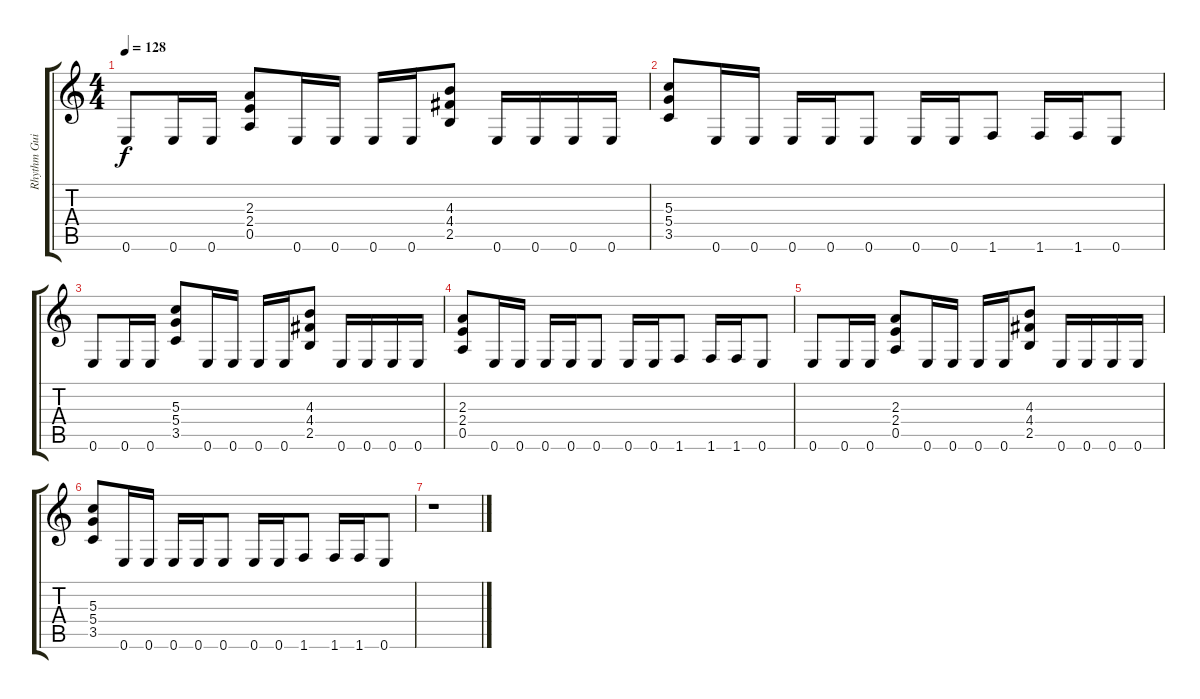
\track ("Rhythm Guitar 3" "Rhythm Gui") {instrument distortionguitar}
\staff {score tabs}
\tuning (E4 B3 G3 D3 A2 E2) {hide}
\ts (4 4)
\tempo 128
\clef g2
\ks c
0.6.8{dy f volume 6} 0.6.16 0.6.16 (2.3 2.4 0.5).8 0.6.16 0.6.16 0.6.16 0.6.16 (4.3 4.4 2.5).8 0.6.16 0.6.16 0.6.16 0.6.16 |
(5.3 5.4 3.5).8 0.6.16 0.6.16 0.6.16 0.6.16 0.6.8 0.6.16 0.6.16 1.6.8 1.6.16 1.6.16 0.6.8 |
0.6.8{volume 5} 0.6.16 0.6.16 (5.3 5.4 3.5).8 0.6.16 0.6.16 0.6.16 0.6.16 (4.3 4.4 2.5).8 0.6.16 0.6.16 0.6.16 0.6.16 |
(2.3 2.4 0.5).8 0.6.16 0.6.16 0.6.16 0.6.16 0.6.8 0.6.16 0.6.16 1.6.8 1.6.16 1.6.16 0.6.8 |
0.6.8{volume 2} 0.6.16 0.6.16 (2.3 2.4 0.5).8 0.6.16 0.6.16 0.6.16 0.6.16 (4.3 4.4 2.5).8 0.6.16 0.6.16 0.6.16 0.6.16 |
(5.3 5.4 3.5).8 0.6.16 0.6.16 0.6.16 0.6.16 0.6.8 0.6.16 0.6.16 1.6.8 1.6.16 1.6.16 0.6.8 |
r.1
